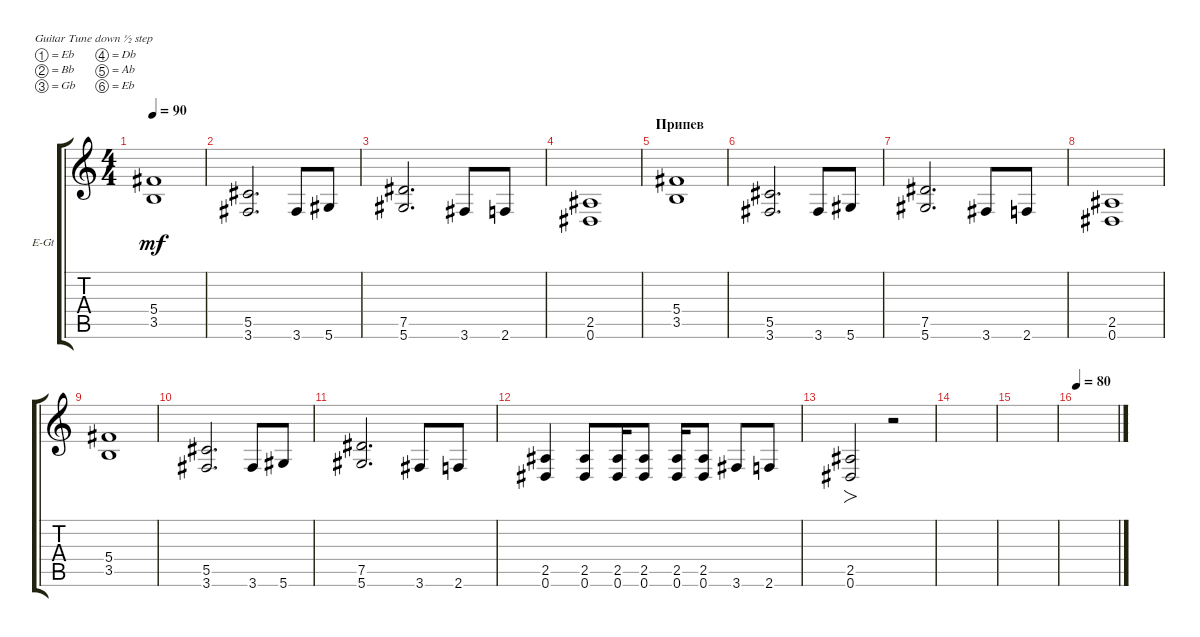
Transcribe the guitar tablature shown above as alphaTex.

\bracketExtendMode groupsimilarinstruments
\firstSystemTrackNameOrientation horizontal
\otherSystemsTrackNameOrientation horizontal
\track ("Electric Guitar 2" "E-Gt") {instrument distortionguitar}
\staff {score tabs}
\tuning (Eb4 Bb3 Gb3 Db3 Ab2 Eb2)
\ts (4 4)
\tempo 90
\clef g2
\ks c
(3.5 5.4).1{dy mf} |
(3.6 5.5).2{d} 3.6.8 5.6.8 |
(5.6 7.5).2{d} 3.6.8 2.6.8 |
(0.6 2.5).1 |
\section ("" "Припев")
(3.5 5.4).1 |
(3.6 5.5).2{d} 3.6.8 5.6.8 |
(5.6 7.5).2{d} 3.6.8 2.6.8 |
(0.6 2.5).1 |
(3.5 5.4).1 |
(3.6 5.5).2{d} 3.6.8 5.6.8 |
(5.6 7.5).2{d} 3.6.8 2.6.8 |
(2.5 0.6).4 (2.5 0.6).8 (2.5 0.6).16 (2.5 0.6).8 (2.5 0.6).16 (2.5 0.6).8 3.6.8 2.6.8 |
(2.5 0.6).2{fo} r.2 |
|
|
\tempo 80
